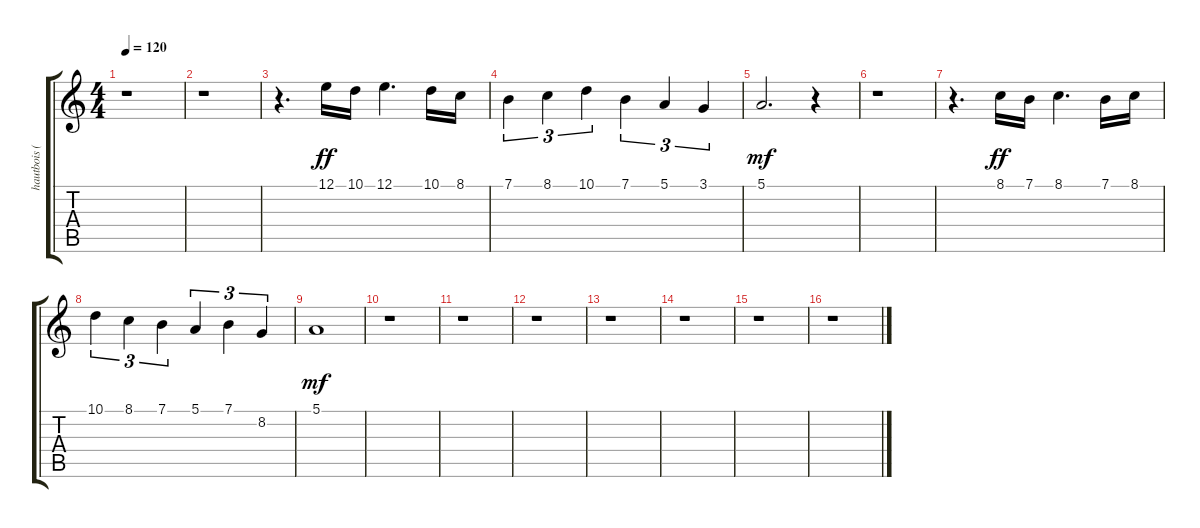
\track ("hautbois (contrechant)" "hautbois (") {instrument oboe}
\staff {score tabs}
\tuning (E4 B3 G3 D3 A2 E2) {hide}
\ts (4 4)
\tempo 120
\clef g2
\ks c
r.1{dy mf} |
r.1 |
r.4{d} 12.1.16{dy ff} 10.1.16 12.1.4{d} 10.1.16 8.1.16 |
7.1.4{tu (3 2)} 8.1.4{tu (3 2)} 10.1.4{tu (3 2)} 7.1.4{tu (3 2)} 5.1.4{tu (3 2)} 3.1.4{tu (3 2)} |
5.1.2{d dy mf} r.4 |
r.1 |
r.4{d} 8.1.16{dy ff} 7.1.16 8.1.4{d} 7.1.16 8.1.16 |
10.1.4{tu (3 2)} 8.1.4{tu (3 2)} 7.1.4{tu (3 2)} 5.1.4{tu (3 2)} 7.1.4{tu (3 2)} 8.2.4{tu (3 2)} |
5.1.1{dy mf} |
r.1 |
r.1 |
r.1 |
r.1 |
r.1 |
r.1 |
r.1
